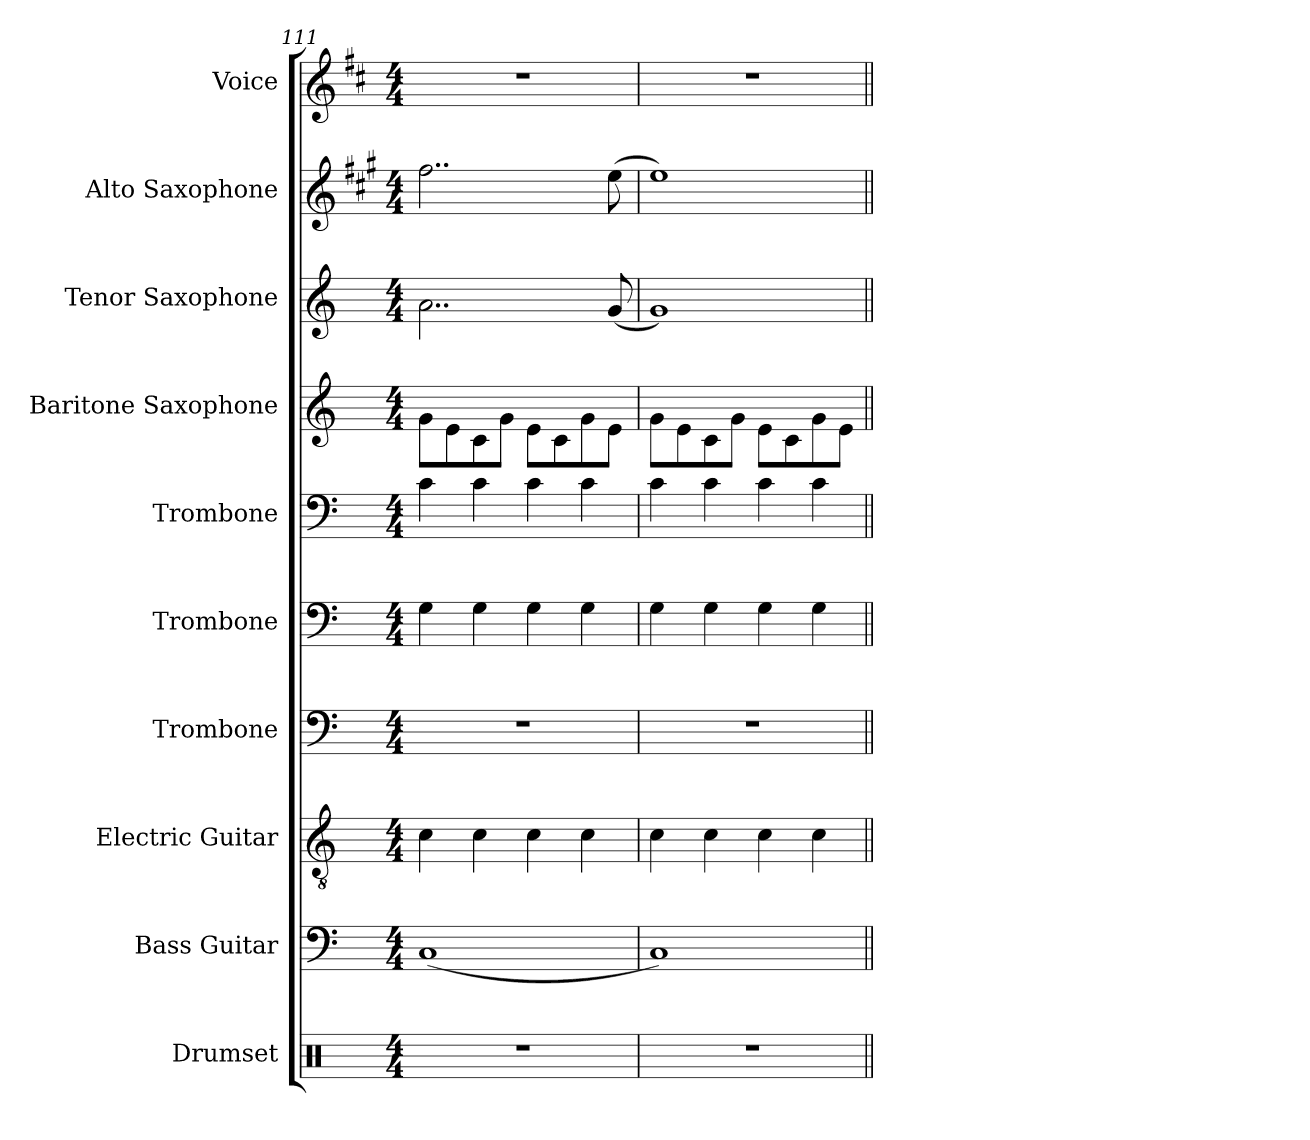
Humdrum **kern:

**kern	**kern	**kern	**kern	**kern	**kern	**kern	**kern	**kern	**kern
*part10	*part9	*part8	*part7	*part6	*part5	*part4	*part3	*part2	*part1
*staff10	*staff9	*staff8	*staff7	*staff6	*staff5	*staff4	*staff3	*staff2	*staff1
*I"Drumset	*I"Bass Guitar	*I"Electric Guitar	*I"Trombone	*I"Trombone	*I"Trombone	*I"Baritone Saxophone	*I"Tenor Saxophone	*I"Alto Saxophone	*I"Voice
*I'Drs.	*I'B. Guit.	*I'El. Guit.	*I'Tbn.	*I'Tbn.	*I'Tbn.	*I'Bar. Sax.	*I'T. Sax.	*I'A. Sax.	*I'Vo.
*clefX	*clefF4	*clefGv2	*clefF4	*clefF4	*clefF4	*clefG2	*clefG2	*clefG2	*clefG2
*	*ITrd7c12	*	*	*	*	*ITrd12c21	*ITrd8c14	*ITrd5c9	*ITrd1c2
*k[]	*k[]	*k[]	*k[]	*k[]	*k[]	*k[]	*k[]	*k[]	*k[]
*M4/4	*M4/4	*M4/4	*M4/4	*M4/4	*M4/4	*M4/4	*M4/4	*M4/4	*M4/4
=111	=111	=111	=111	=111	=111	=111	=111	=111	=111
1r	(1CC	4c\	1r	4G\	4c\	8G\L	2..A\	2..a\	1r
.	.	.	.	.	.	8E\	.	.	.
.	.	4c\	.	4G\	4c\	8C\	.	.	.
.	.	.	.	.	.	8G\J	.	.	.
.	.	4c\	.	4G\	4c\	8E\L	.	.	.
.	.	.	.	.	.	8C\	.	.	.
.	.	4c\	.	4G\	4c\	8G\	.	.	.
.	.	.	.	.	.	8E\J	(8G/	(8g\	.
=112	=112	=112	=112	=112	=112	=112	=112	=112	=112
1r	1CC)	4c\	1r	4G\	4c\	8G\L	1G)	1g)	1r
.	.	.	.	.	.	8E\	.	.	.
.	.	4c\	.	4G\	4c\	8C\	.	.	.
.	.	.	.	.	.	8G\J	.	.	.
.	.	4c\	.	4G\	4c\	8E\L	.	.	.
.	.	.	.	.	.	8C\	.	.	.
.	.	4c\	.	4G\	4c\	8G\	.	.	.
.	.	.	.	.	.	8E\J	.	.	.
=||	=||	=||	=||	=||	=||	=||	=||	=||	=||
*-	*-	*-	*-	*-	*-	*-	*-	*-	*-
